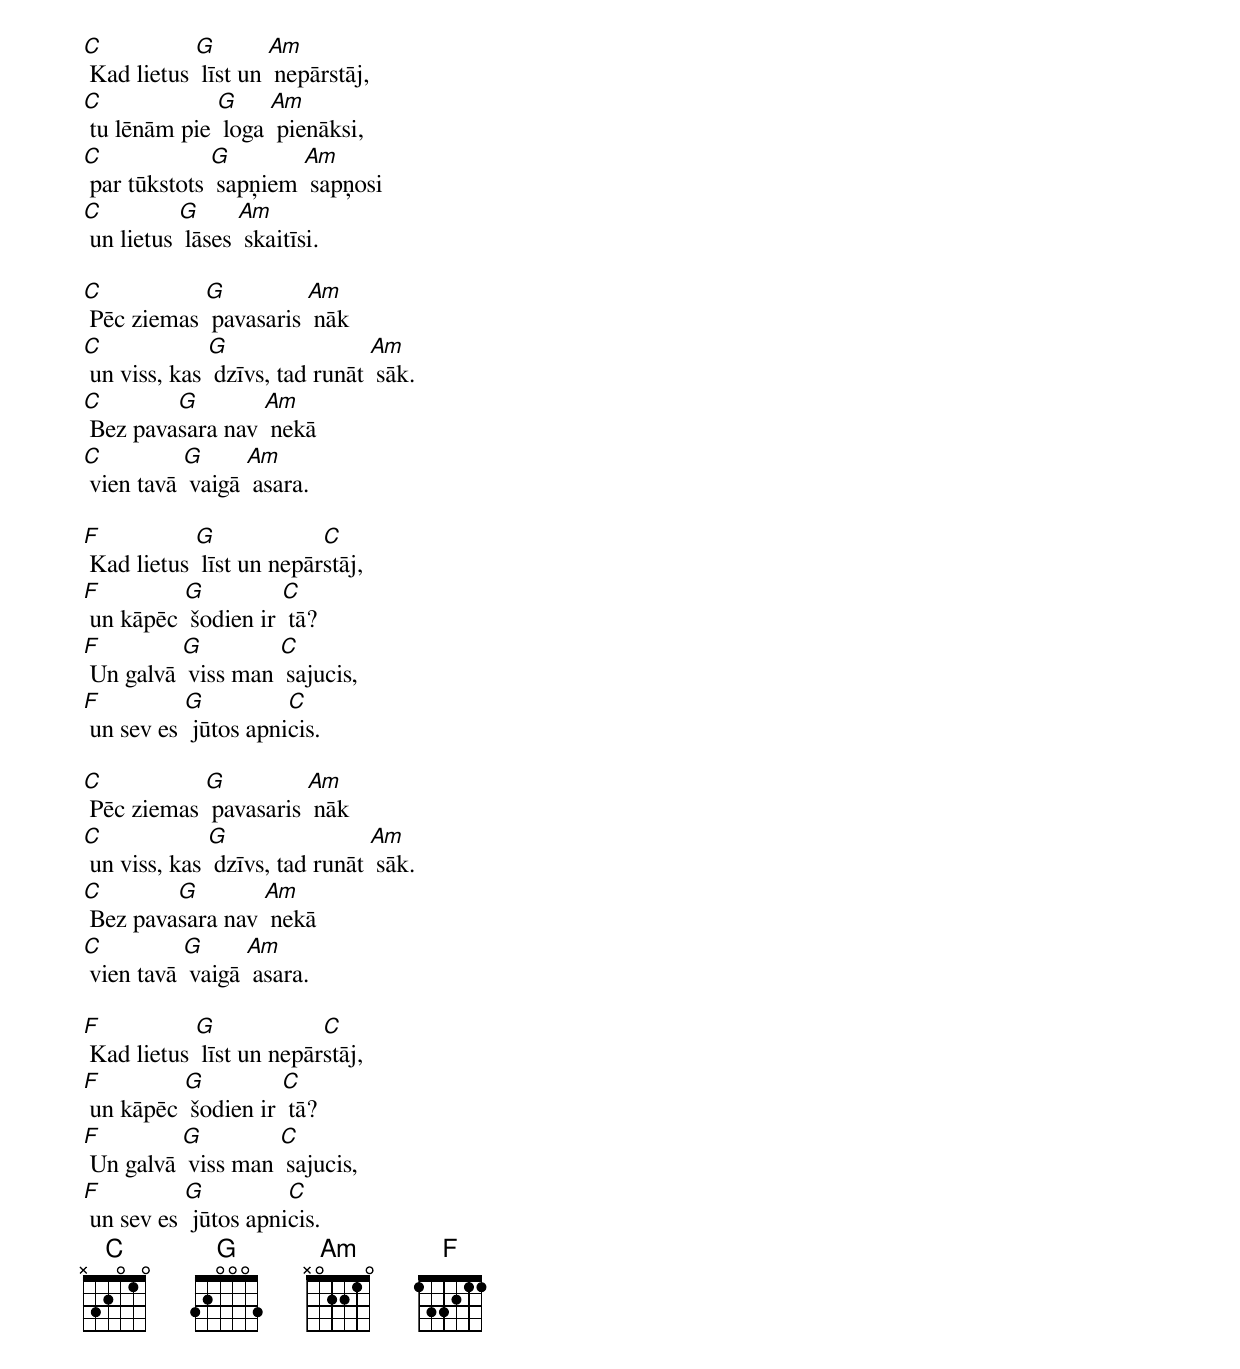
[C] Kad lietus [G] līst un [Am] nepārstāj,
[C] tu lēnām pie [G] loga [Am] pienāksi,
[C] par tūkstots [G] sapņiem [Am] sapņosi
[C] un lietus [G] lāses [Am] skaitīsi.

[C] Pēc ziemas [G] pavasaris [Am] nāk
[C] un viss, kas [G] dzīvs, tad runāt [Am] sāk.
[C] Bez pava[G]sara nav [Am] nekā
[C] vien tavā [G] vaigā [Am] asara.

[F] Kad lietus [G] līst un nepār[C]stāj,
[F] un kāpēc [G] šodien ir [C] tā?
[F] Un galvā [G] viss man [C] sajucis,
[F] un sev es [G] jūtos apni[C]cis.

[C] Pēc ziemas [G] pavasaris [Am] nāk
[C] un viss, kas [G] dzīvs, tad runāt [Am] sāk.
[C] Bez pava[G]sara nav [Am] nekā
[C] vien tavā [G] vaigā [Am] asara.

[F] Kad lietus [G] līst un nepār[C]stāj,
[F] un kāpēc [G] šodien ir [C] tā?
[F] Un galvā [G] viss man [C] sajucis,
[F] un sev es [G] jūtos apni[C]cis.
